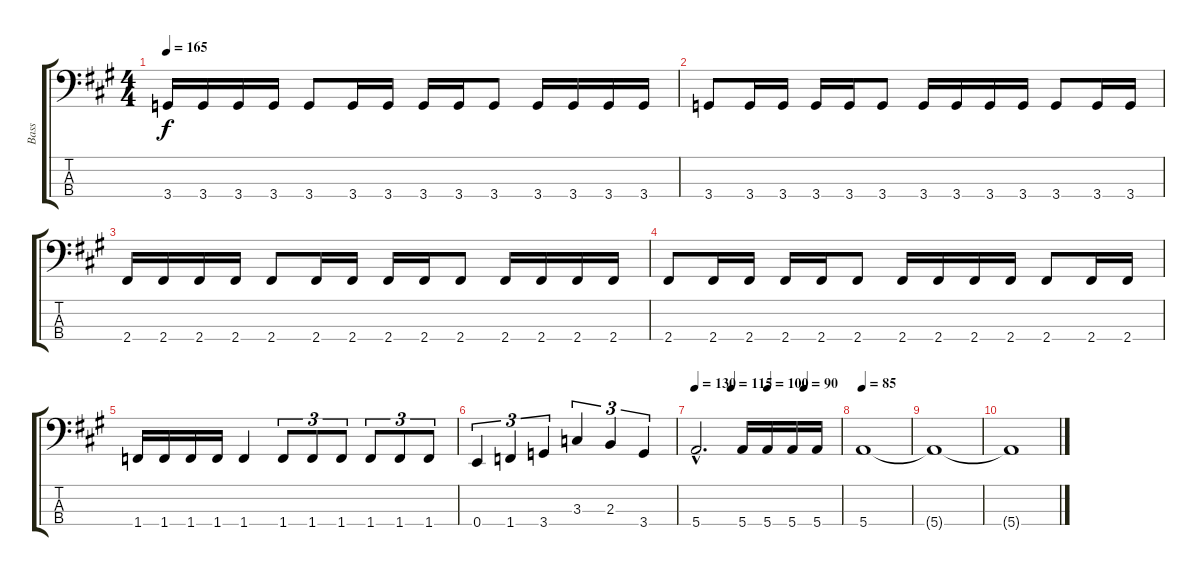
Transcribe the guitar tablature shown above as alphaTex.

\track ("Bass" "Bass") {instrument electricbasspick}
\staff {score tabs}
\tuning (G2 D2 A1 E1) {hide}
\ts (4 4)
\tempo 165
\clef f4
\ks a
3.4.16{dy f} 3.4.16 3.4.16 3.4.16 3.4.8 3.4.16 3.4.16 3.4.16 3.4.16 3.4.8 3.4.16 3.4.16 3.4.16 3.4.16 |
3.4.8 3.4.16 3.4.16 3.4.16 3.4.16 3.4.8 3.4.16 3.4.16 3.4.16 3.4.16 3.4.8 3.4.16 3.4.16 |
2.4.16 2.4.16 2.4.16 2.4.16 2.4.8 2.4.16 2.4.16 2.4.16 2.4.16 2.4.8 2.4.16 2.4.16 2.4.16 2.4.16 |
2.4.8 2.4.16 2.4.16 2.4.16 2.4.16 2.4.8 2.4.16 2.4.16 2.4.16 2.4.16 2.4.8 2.4.16 2.4.16 |
1.4.16 1.4.16 1.4.16 1.4.16 1.4.4 1.4.8{tu (3 2)} 1.4.8{tu (3 2)} 1.4.8{tu (3 2)} 1.4.8{tu (3 2)} 1.4.8{tu (3 2)} 1.4.8{tu (3 2)} |
0.4.4{tu (3 2)} 1.4.4{tu (3 2)} 3.4.4{tu (3 2)} 3.3.4{tu (3 2)} 2.3.4{tu (3 2)} 3.4.4{tu (3 2)} |
\tempo 130
\tempo (115 0.25)
\tempo (100 0.5)
\tempo (90 0.75)
5.4{hac}.2{d} 5.4.16 5.4.16 5.4.16 5.4.16 |
\tempo 85
5.4.1 |
5.4{t}.1 |
5.4{t}.1
